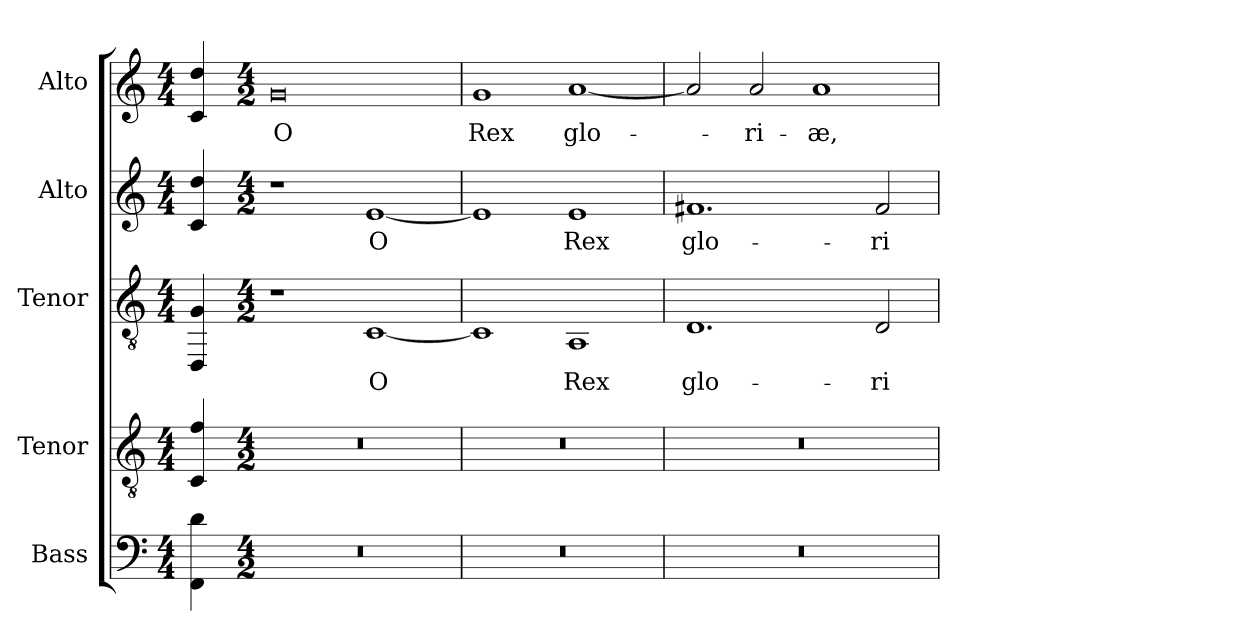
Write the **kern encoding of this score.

**kern	**kern	**kern	**text	**kern	**text	**kern	**text
*part5	*part4	*part3	*part3	*part2	*part2	*part1	*part1
*staff5	*staff4	*staff3	*staff3	*staff2	*staff2	*staff1	*staff1
*I"Bass	*I"Tenor	*I"Tenor	*	*I"Alto	*	*I"Alto	*
*I'B.	*I'T.	*	*	*	*	*	*
!!LO:PB:g=z
*clefF4	*clefGv2	*clefGv2	*	*clefG2	*	*clefG2	*
*	*ITrd7c12	*	*	*	*	*	*
*k[]	*k[]	*k[]	*	*k[]	*	*k[]	*
*C:	*C:	*C:	*	*C:	*	*C:	*
*M4/4	*M4/4	*M4/4	*	*M4/4	*	*M4/4	*
=	=	=	=	=	=	=	=
4FFi\ 4di	4CCi/ 4Fi	4DDi/ 4Gi	.	4ci/ 4ddi	.	4ci/ 4ddi	.
=1-	=1-	=1-	=1-	=1-	=1-	=1-	=1-
*M4/2	*M4/2	*M4/2	*	*M4/2	*	*M4/2	*
!LO:N:vis=1	!LO:N:vis=1	!	!	!	!	!	!
!	!	!	!	!	!	!	!LO:LY:b:color=#000000
0r	0r	1r	.	1r	.	0gi	O
!	!	!	!LO:LY:b:color=#000000	!	!	!	!
!	!	!	!	!	!LO:LY:b:color=#000000	!	!
.	.	[1Ci	O	[1ei	O	.	.
=2	=2	=2	=2	=2	=2	=2	=2
!LO:N:vis=1	!LO:N:vis=1	!	!	!	!	!	!
!	!	!	!	!	!	!	!LO:LY:b:color=#000000
0r	0r	1Ci]	.	1ei]	.	1gi	Rex
!	!	!	!LO:LY:b:color=#000000	!	!	!	!
!	!	!	!	!	!LO:LY:b:color=#000000	!	!
!	!	!	!	!	!	!	!LO:LY:b:color=#000000
.	.	1AAi	Rex	1ei	Rex	[1ai	glo-
=3	=3	=3	=3	=3	=3	=3	=3
!LO:N:vis=1	!LO:N:vis=1	!	!	!	!	!	!
!	!	!	!LO:LY:b:color=#000000	!	!	!	!
!	!	!	!	!	!LO:LY:b:color=#000000	!	!
0r	0r	1.Di	glo-	1.f#Xi	glo-	2ai/]	.
!	!	!	!	!	!	!	!LO:LY:b:color=#000000
.	.	.	.	.	.	2ai/	-ri-
!	!	!	!	!	!	!	!LO:LY:b:color=#000000
.	.	.	.	.	.	1ai	-æ,
!	!	!	!LO:LY:b:color=#000000	!	!	!	!
!	!	!	!	!	!LO:LY:b:color=#000000	!	!
.	.	2Di/	-ri-	2f#i/	-ri-	.	.
=	=	=	=	=	=	=	=
*-	*-	*-	*-	*-	*-	*-	*-
